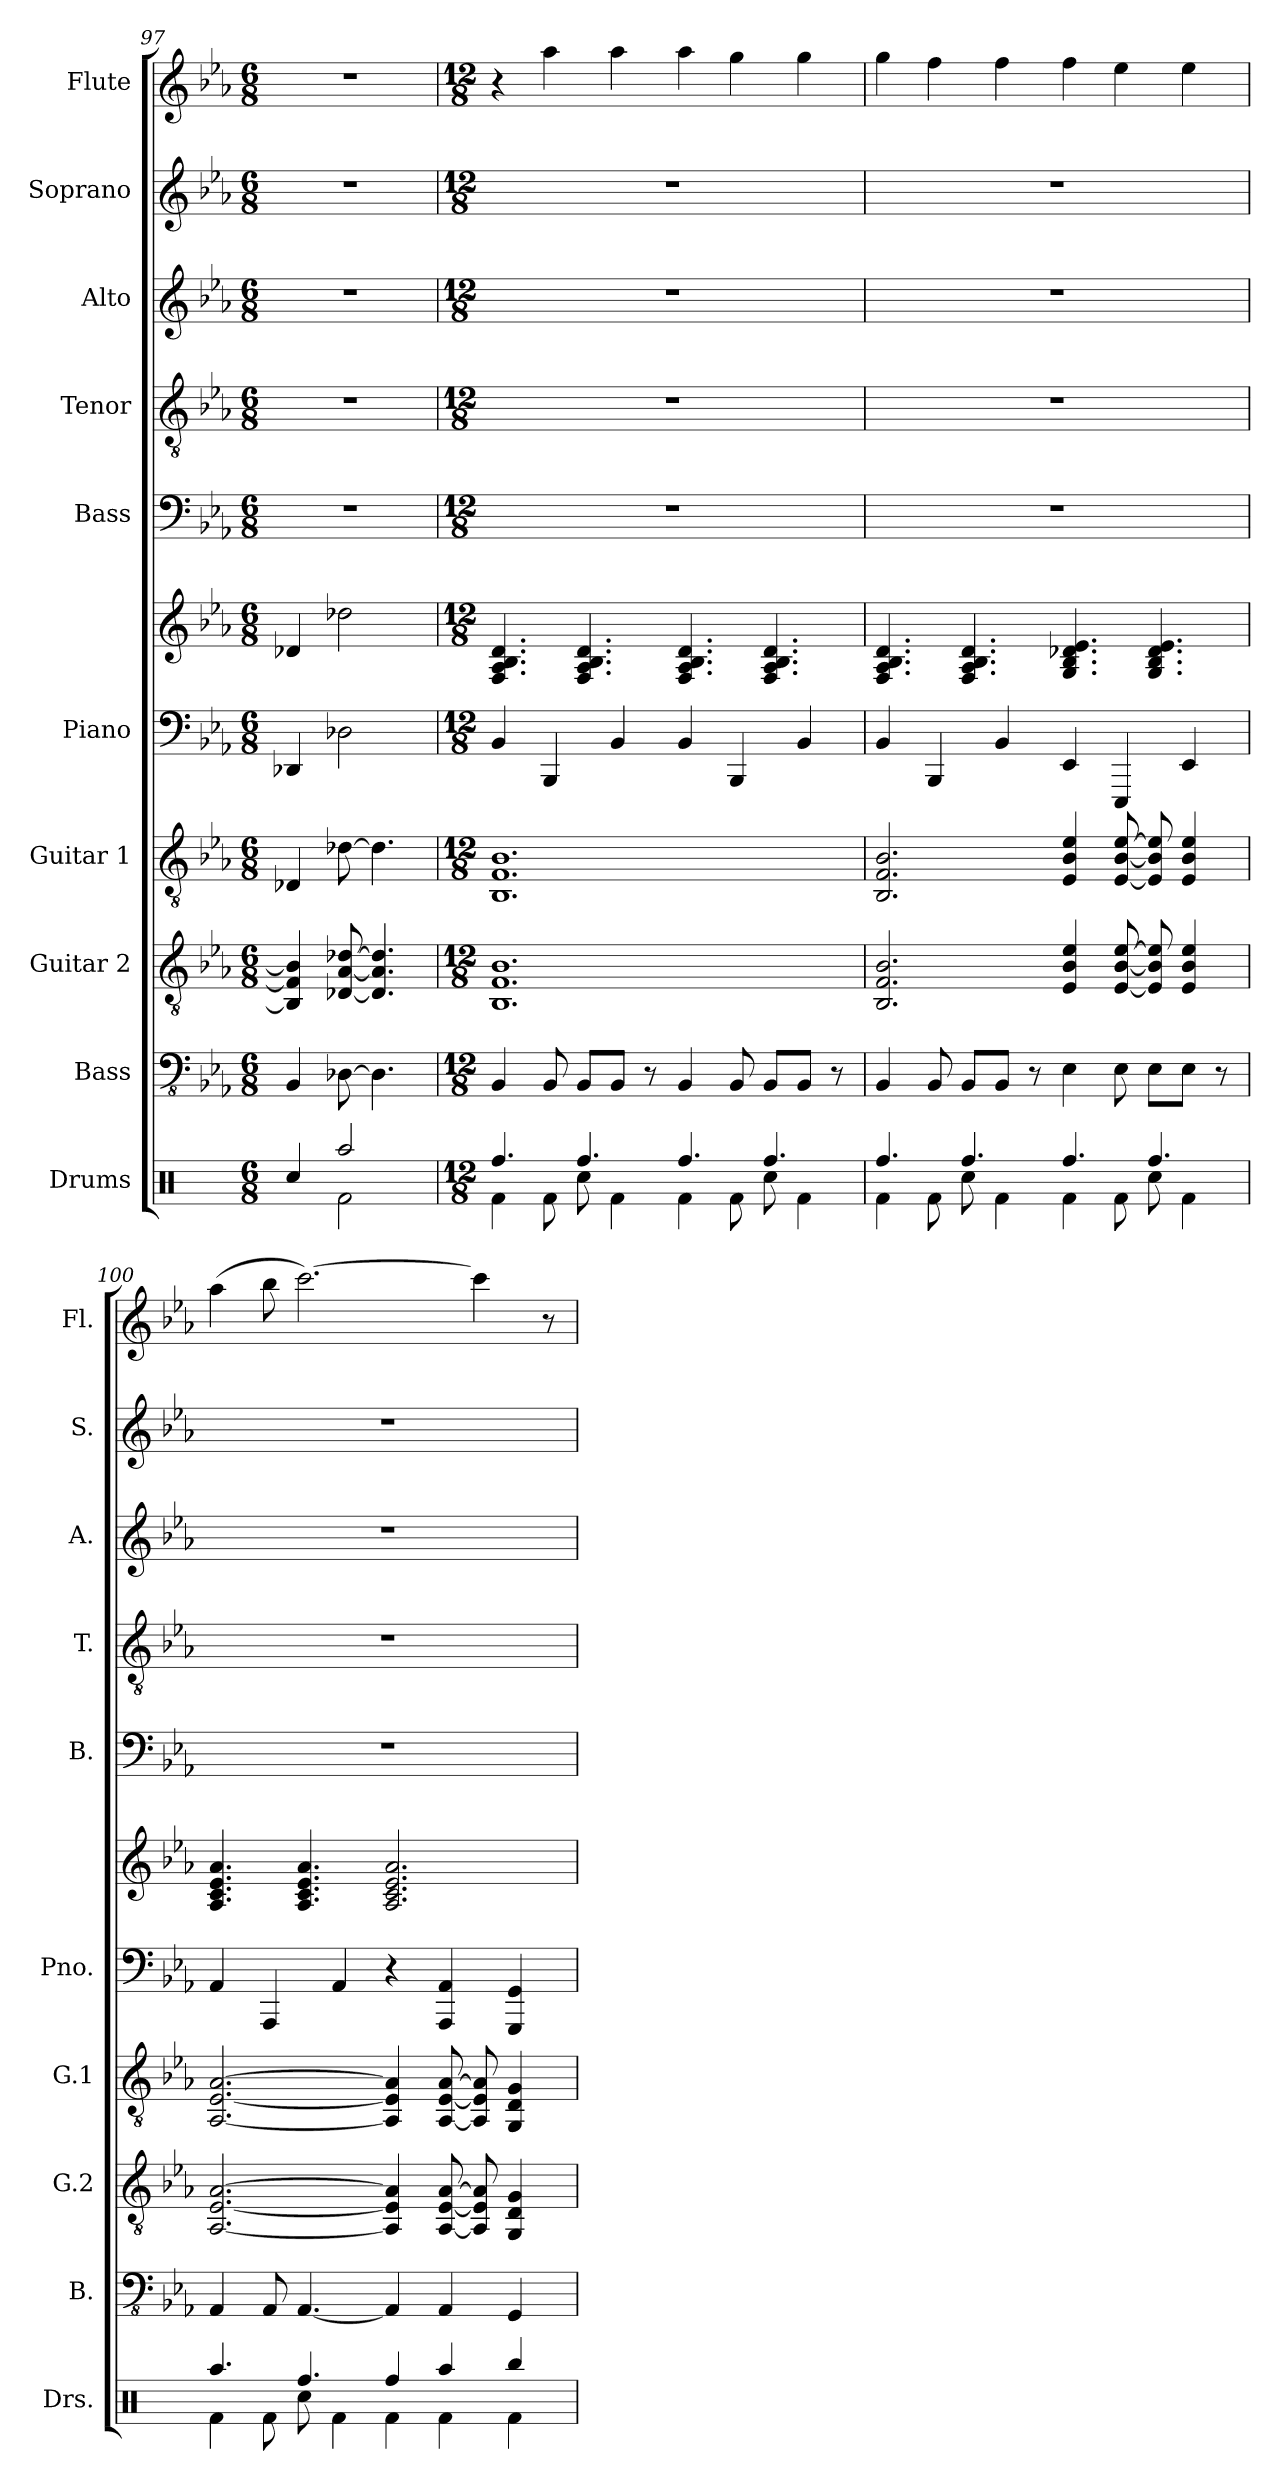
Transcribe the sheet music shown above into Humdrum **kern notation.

**kern	**kern	**kern	**kern	**kern	**kern	**kern	**kern	**kern	**kern	**kern
*part10	*part9	*part8	*part7	*part6	*part6	*part5	*part4	*part3	*part2	*part1
*staff11	*staff10	*staff9	*staff8	*staff7	*staff6	*staff5	*staff4	*staff3	*staff2	*staff1
*I"Drums	*I"Bass	*I"Guitar 2	*I"Guitar 1	*I"Piano	*	*I"Bass	*I"Tenor	*I"Alto	*I"Soprano	*I"Flute
*I'Drs.	*I'B.	*I'G.2	*I'G.1	*I'Pno.	*	*I'B.	*I'T.	*I'A.	*I'S.	*I'Fl.
*clefX	*clefFv4	*clefGv2	*clefGv2	*clefF4	*clefG2	*clefF4	*clefGv2	*clefG2	*clefG2	*clefG2
*	*	*	*	*	*	*	*	*	*ITrd-7c-12	*
*k[]	*k[b-e-a-]	*k[b-e-a-]	*k[b-e-a-]	*k[b-e-a-]	*k[b-e-a-]	*k[b-e-a-]	*k[b-e-a-]	*k[b-e-a-]	*k[b-e-a-]	*k[b-e-a-]
*M6/8	*M6/8	*M6/8	*M6/8	*M6/8	*M6/8	*M6/8	*M6/8	*M6/8	*M6/8	*M6/8
=97	=97	=97	=97	=97	=97	=97	=97	=97	=97	=97
*^	*	*	*	*	*	*	*	*	*	*
4Rcc/	4ryy	4BBB-/	4BB-/] 4F/] 4B-/]	4D-X/	4DD-X/	4d-X/	2.r	2.r	2.r	2.r	2.r
2Raa/	2Rf\	[8DD-X\	[8D-X/ [8A-/ [8d-X/	[8d-X\	2D-X\	2dd-X\	.	.	.	.	.
.	.	4.DD-\]	4.D-/] 4.A-/] 4.d-/]	4.d-\]	.	.	.	.	.	.	.
=98	=98	=98	=98	=98	=98	=98	=98	=98	=98	=98	=98
*M12/8	*	*M12/8	*M12/8	*M12/8	*M12/8	*M12/8	*M12/8	*M12/8	*M12/8	*M12/8	*M12/8
4.Rff/	4Rf\	4BBB-/	1.BB- 1.F 1.B-	1.BB- 1.F 1.B-	4BB-/	4.F/ 4.A-/ 4.B-/ 4.d/	1.r	1.r	1.r	1.r	4r
.	8Rf\	8BBB-/	.	.	4BBB-/	.	.	.	.	.	4aa-\
4.Rff/	8Rcc\	8BBB-/L	.	.	.	4.F/ 4.A-/ 4.B-/ 4.d/	.	.	.	.	.
.	4Rf\	8BBB-/J	.	.	4BB-/	.	.	.	.	.	4aa-\
.	.	8r	.	.	.	.	.	.	.	.	.
4.Rff/	4Rf\	4BBB-/	.	.	4BB-/	4.F/ 4.A-/ 4.B-/ 4.d/	.	.	.	.	4aa-\
.	8Rf\	8BBB-/	.	.	4BBB-/	.	.	.	.	.	4gg\
4.Rff/	8Rcc\	8BBB-/L	.	.	.	4.F/ 4.A-/ 4.B-/ 4.d/	.	.	.	.	.
.	4Rf\	8BBB-/J	.	.	4BB-/	.	.	.	.	.	4gg\
.	.	8r	.	.	.	.	.	.	.	.	.
!!LO:PB:g=z
=99	=99	=99	=99	=99	=99	=99	=99	=99	=99	=99	=99
4.Rff/	4Rf\	4BBB-/	2.BB-/ 2.F/ 2.B-/	2.BB-/ 2.F/ 2.B-/	4BB-/	4.F/ 4.A-/ 4.B-/ 4.d/	1.r	1.r	1.r	1.r	4gg\
.	8Rf\	8BBB-/	.	.	4BBB-/	.	.	.	.	.	4ff\
4.Rff/	8Rcc\	8BBB-/L	.	.	.	4.F/ 4.A-/ 4.B-/ 4.d/	.	.	.	.	.
.	4Rf\	8BBB-/J	.	.	4BB-/	.	.	.	.	.	4ff\
.	.	8r	.	.	.	.	.	.	.	.	.
4.Rff/	4Rf\	4EE-\	4E-/ 4B-/ 4e-/	4E-/ 4B-/ 4e-/	4EE-/	4.G/ 4.B-/ 4.d-X/ 4.e-/	.	.	.	.	4ff\
.	8Rf\	8EE-\	[8E-/ [8B-/ [8e-/	[8E-/ [8B-/ [8e-/	4EEE-/	.	.	.	.	.	4ee-\
4.Rff/	8Rcc\	8EE-\L	8E-/] 8B-/] 8e-/]	8E-/] 8B-/] 8e-/]	.	4.G/ 4.B-/ 4.d-/ 4.e-/	.	.	.	.	.
.	4Rf\	8EE-\J	4E-/ 4B-/ 4e-/	4E-/ 4B-/ 4e-/	4EE-/	.	.	.	.	.	4ee-\
.	.	8r	.	.	.	.	.	.	.	.	.
=100	=100	=100	=100	=100	=100	=100	=100	=100	=100	=100	=100
4.Raa/	4Rf\	4AAA-/	[2.AA-/ [2.E-/ [2.A-/	[2.AA-/ [2.E-/ [2.A-/	4AA-/	4.A-/ 4.c/ 4.e-/ 4.a-/	1.r	1.r	1.r	1.r	(4aa-\
.	8Rf\	8AAA-/	.	.	4AAA-/	.	.	.	.	.	8bb-\
4.Rff/	8Rcc\	[4.AAA-/	.	.	.	4.A-/ 4.c/ 4.e-/ 4.a-/	.	.	.	.	[2.ccc\)
.	4Rf\	.	.	.	4AA-/	.	.	.	.	.	.
4Rff/	4Rf\	4AAA-/]	4AA-/] 4E-/] 4A-/]	4AA-/] 4E-/] 4A-/]	4r	2.A-/ 2.c/ 2.e-/ 2.a-/	.	.	.	.	.
4Raa/	4Rf\	4AAA-/	[8AA-/ [8E-/ [8A-/	[8AA-/ [8E-/ [8A-/	4AAA-/ 4AA-/	.	.	.	.	.	.
.	.	.	8AA-/] 8E-/] 8A-/]	8AA-/] 8E-/] 8A-/]	.	.	.	.	.	.	4ccc\]
4Rbb/	4Rf\	4GGG/	4GG/ 4D/ 4G/	4GG/ 4D/ 4G/	4GGG/ 4GG/	.	.	.	.	.	.
.	.	.	.	.	.	.	.	.	.	.	8r
*v	*v	*	*	*	*	*	*	*	*	*	*
=	=	=	=	=	=	=	=	=	=	=
*-	*-	*-	*-	*-	*-	*-	*-	*-	*-	*-
